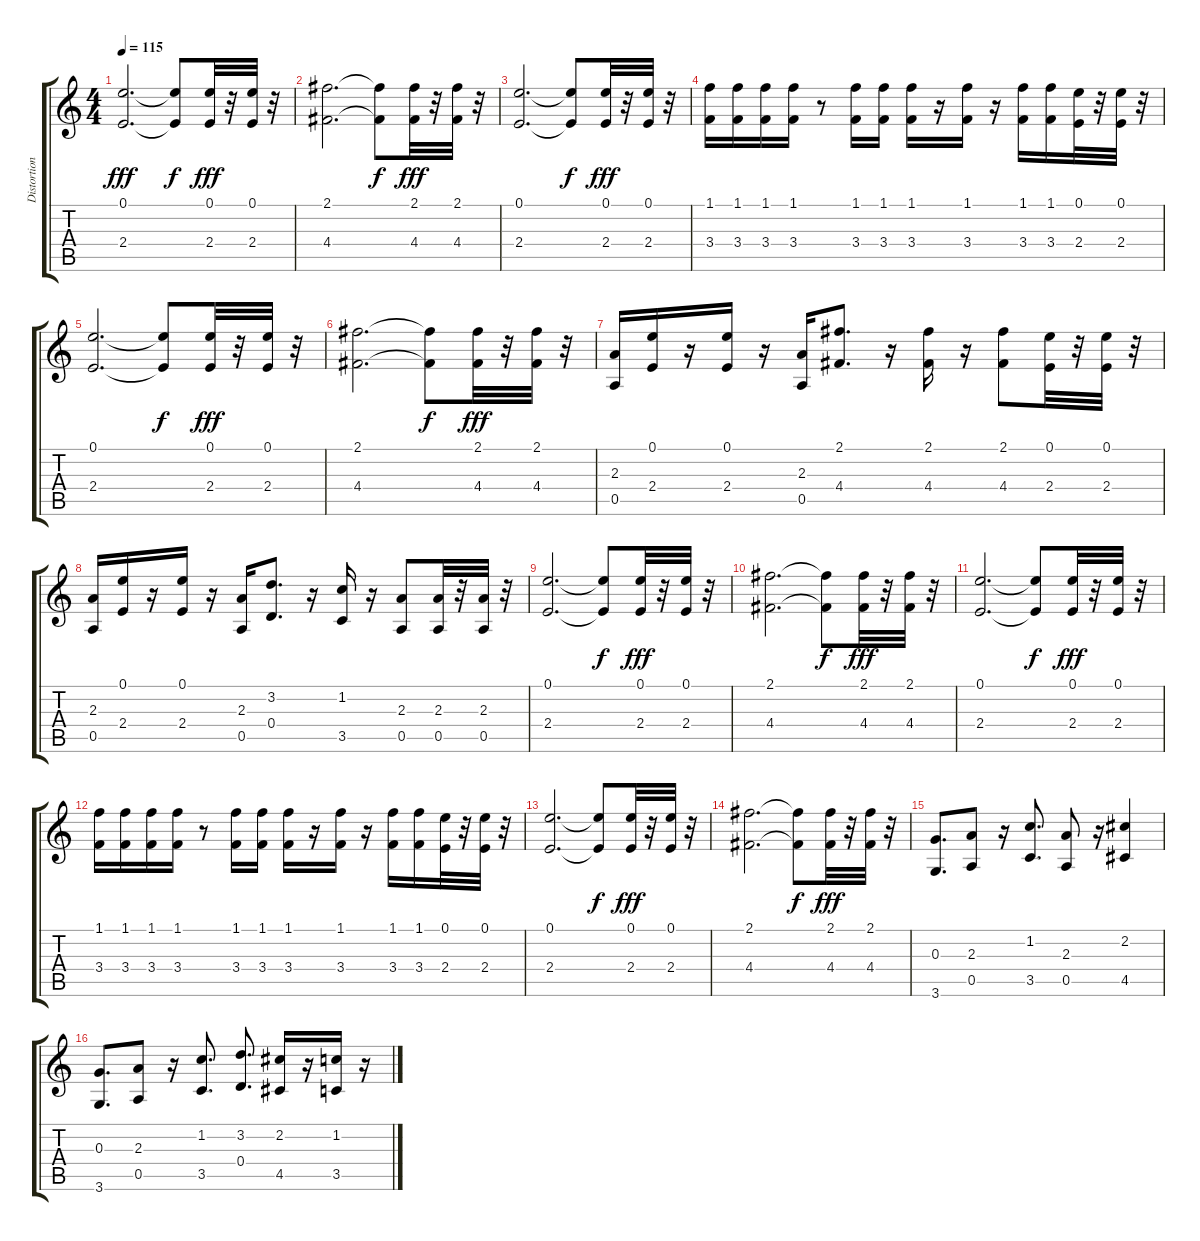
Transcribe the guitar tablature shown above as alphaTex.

\track ("Distortion Guitar" "Distortion") {instrument distortionguitar}
\staff {score tabs}
\tuning (E4 B3 G3 D3 A2 E2) {hide}
\ts (4 4)
\tempo 115
\clef g2
\ks c
(0.1 2.4).2{d dy fff} (0.1{t} 2.4{t}).8{dy f} (0.1 2.4).32{dy fff} r.32 (0.1 2.4).32 r.32 |
(2.1 4.4).2{d} (2.1{t} 4.4{t}).8{dy f} (2.1 4.4).32{dy fff} r.32 (2.1 4.4).32 r.32 |
(0.1 2.4).2{d} (0.1{t} 2.4{t}).8{dy f} (0.1 2.4).32{dy fff} r.32 (0.1 2.4).32 r.32 |
(1.1 3.4).16 (1.1 3.4).16 (1.1 3.4).16 (1.1 3.4).16 r.8 (1.1 3.4).16 (1.1 3.4).16 (1.1 3.4).16 r.16 (1.1 3.4).16 r.16 (1.1 3.4).16 (1.1 3.4).16 (0.1 2.4).32 r.32 (0.1 2.4).32 r.32 |
(0.1 2.4).2{d} (0.1{t} 2.4{t}).8{dy f} (0.1 2.4).32{dy fff} r.32 (0.1 2.4).32 r.32 |
(2.1 4.4).2{d} (2.1{t} 4.4{t}).8{dy f} (2.1 4.4).32{dy fff} r.32 (2.1 4.4).32 r.32 |
(2.3 0.5).16 (0.1 2.4).16 r.16 (0.1 2.4).16 r.16 (2.3 0.5).16 (2.1 4.4).8{d} r.16 (2.1 4.4).16 r.16 (2.1 4.4).8 (0.1 2.4).32 r.32 (0.1 2.4).32 r.32 |
(2.3 0.5).16 (0.1 2.4).16 r.16 (0.1 2.4).16 r.16 (2.3 0.5).16 (3.2 0.4).8{d} r.16 (1.2 3.5).16 r.16 (2.3 0.5).8 (2.3 0.5).32 r.32 (2.3 0.5).32 r.32 |
(0.1 2.4).2{d} (0.1{t} 2.4{t}).8{dy f} (0.1 2.4).32{dy fff} r.32 (0.1 2.4).32 r.32 |
(2.1 4.4).2{d} (2.1{t} 4.4{t}).8{dy f} (2.1 4.4).32{dy fff} r.32 (2.1 4.4).32 r.32 |
(0.1 2.4).2{d} (0.1{t} 2.4{t}).8{dy f} (0.1 2.4).32{dy fff} r.32 (0.1 2.4).32 r.32 |
(1.1 3.4).16 (1.1 3.4).16 (1.1 3.4).16 (1.1 3.4).16 r.8 (1.1 3.4).16 (1.1 3.4).16 (1.1 3.4).16 r.16 (1.1 3.4).16 r.16 (1.1 3.4).16 (1.1 3.4).16 (0.1 2.4).32 r.32 (0.1 2.4).32 r.32 |
(0.1 2.4).2{d} (0.1{t} 2.4{t}).8{dy f} (0.1 2.4).32{dy fff} r.32 (0.1 2.4).32 r.32 |
(2.1 4.4).2{d} (2.1{t} 4.4{t}).8{dy f} (2.1 4.4).32{dy fff} r.32 (2.1 4.4).32 r.32 |
(0.3 3.6).8{d} (2.3 0.5).8 r.16 (1.2 3.5).8{d} (2.3 0.5).8 r.16 (2.2 4.5).4 |
(0.3 3.6).8{d} (2.3 0.5).8 r.16 (1.2 3.5).8{d} (3.2 0.4).8{d} (2.2 4.5).16 r.16 (1.2 3.5).16 r.16
